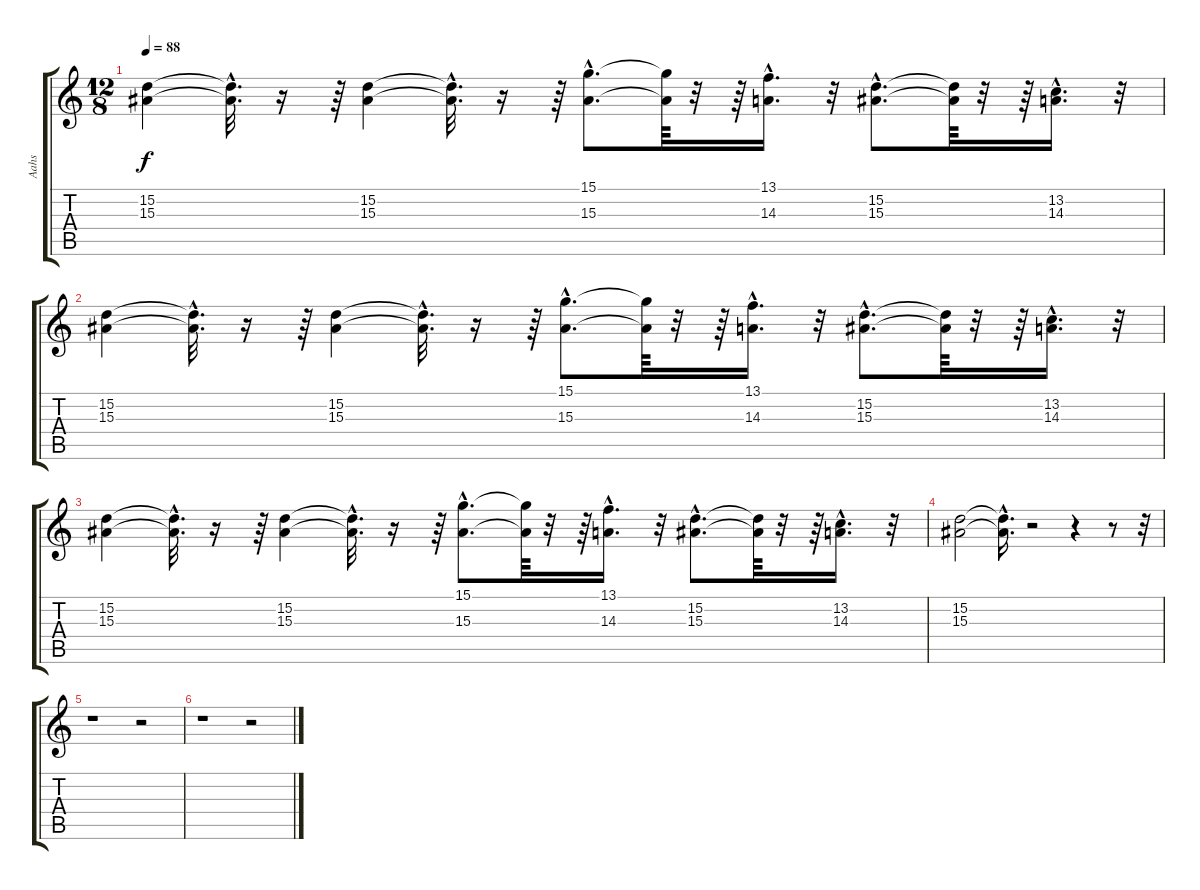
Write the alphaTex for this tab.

\track ("Aahs" "Aahs") {instrument choiraahs}
\staff {score tabs}
\tuning (E4 B3 G3 D3 A2 E2) {hide}
\ts (12 8)
\tempo 88
\clef g2
\ks c
(15.2 15.3).4{dy f} (15.2{hac t} 15.3{hac t}).32{d} r.16 r.64 (15.2 15.3).4 (15.2{hac t} 15.3{hac t}).32{d} r.16 r.64 (15.1{hac} 15.3{hac}).8{d} (15.1{t} 15.3{t}).64 r.32 r.64 (13.1{hac} 14.3{hac}).16{d} r.32 (15.2{hac} 15.3{hac}).8{d} (15.2{t} 15.3{t}).64 r.32 r.64 (13.2{hac} 14.3{hac}).16{d} r.32 |
(15.2 15.3).4 (15.2{hac t} 15.3{hac t}).32{d} r.16 r.64 (15.2 15.3).4 (15.2{hac t} 15.3{hac t}).32{d} r.16 r.64 (15.1{hac} 15.3{hac}).8{d} (15.1{t} 15.3{t}).64 r.32 r.64 (13.1{hac} 14.3{hac}).16{d} r.32 (15.2{hac} 15.3{hac}).8{d} (15.2{t} 15.3{t}).64 r.32 r.64 (13.2{hac} 14.3{hac}).16{d} r.32 |
(15.2 15.3).4 (15.2{hac t} 15.3{hac t}).32{d} r.16 r.64 (15.2 15.3).4 (15.2{hac t} 15.3{hac t}).32{d} r.16 r.64 (15.1{hac} 15.3{hac}).8{d} (15.1{t} 15.3{t}).64 r.32 r.64 (13.1{hac} 14.3{hac}).16{d} r.32 (15.2{hac} 15.3{hac}).8{d} (15.2{t} 15.3{t}).64 r.32 r.64 (13.2{hac} 14.3{hac}).16{d} r.32 |
(15.2 15.3).2 (15.2{hac t} 15.3{hac t}).16{d} r.2 r.4 r.8 r.32 |
r.1 r.2 |
r.1 r.2
